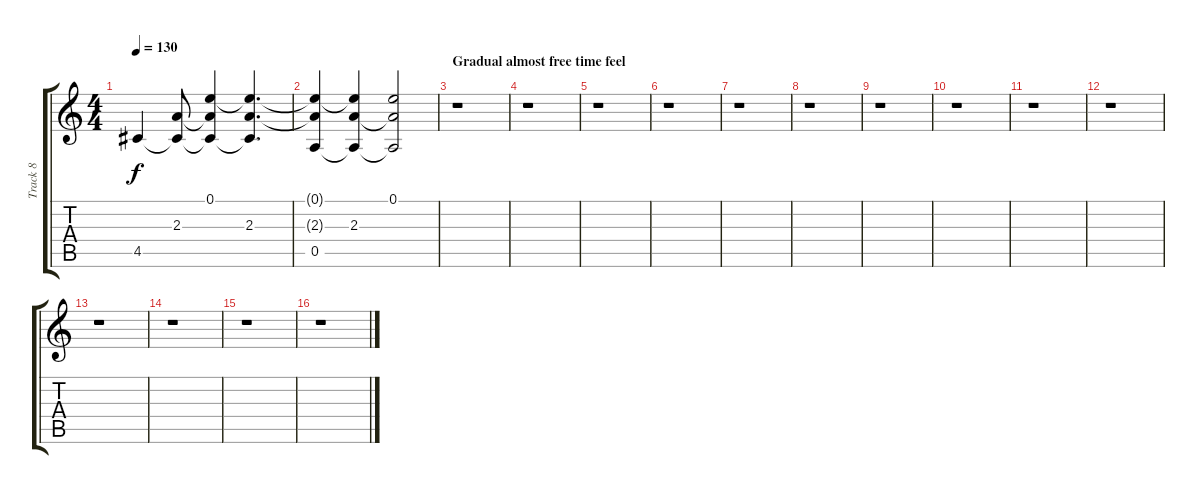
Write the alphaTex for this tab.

\track ("Track 8" "Track 8") {instrument electricguitarjazz}
\staff {score tabs}
\tuning (E4 B3 G3 D3 A2 E2) {hide}
\ts (4 4)
\tempo 130
\clef g2
\ks c
4.5.4{dy f} (2.3 4.5{t}).8 (0.1 2.3{t} 4.5{t}).4 (0.1{t} 2.3 4.5{t}).4{d} |
(0.1{t} 2.3{t} 0.5).4 (0.1{t} 2.3 0.5{t}).4 (0.1 2.3{t} 0.5{t}).2 |
\section ("" "Gradual almost free time feel")
r.1 |
r.1 |
r.1 |
r.1 |
r.1 |
r.1 |
r.1 |
r.1 |
r.1 |
r.1 |
r.1 |
r.1 |
r.1 |
r.1
